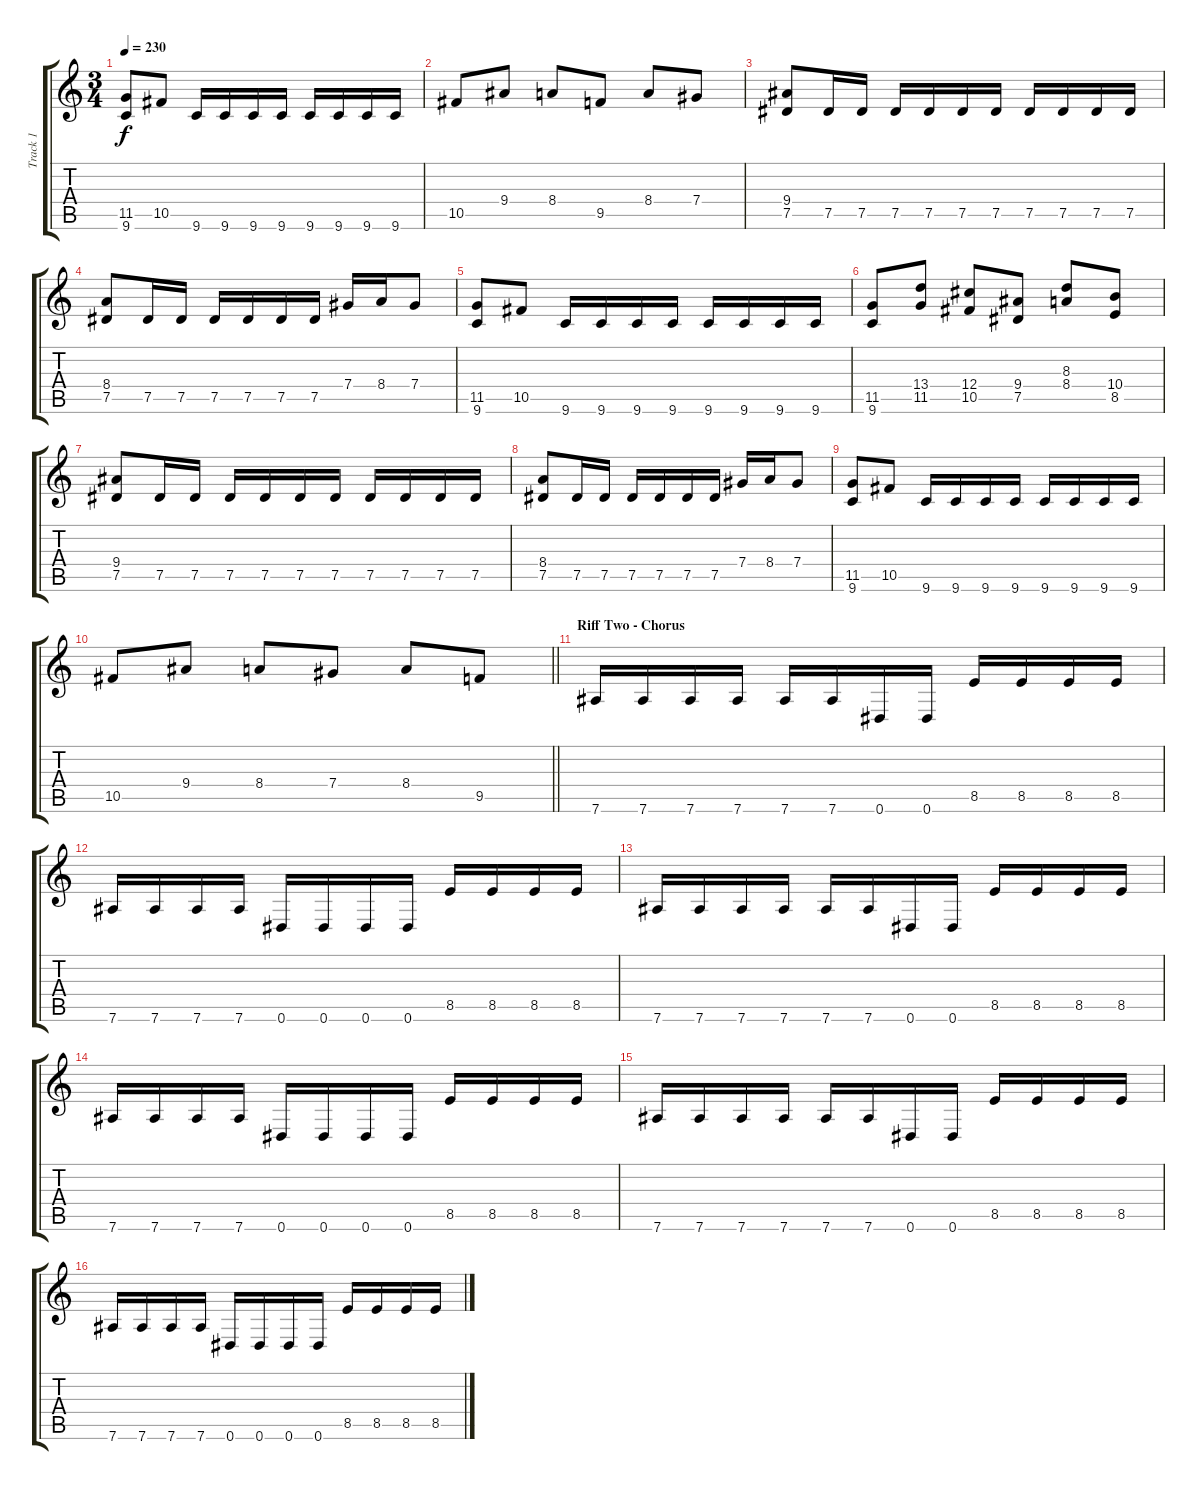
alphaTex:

\track ("Track 1" "Track 1") {instrument distortionguitar}
\staff {score tabs}
\tuning (Eb4 Bb3 Gb3 Db3 Ab2 Eb2) {hide}
\ts (3 4)
\tempo 230
\clef g2
\ks c
(11.5 9.6).8{dy f} 10.5.8 9.6.16 9.6.16 9.6.16 9.6.16 9.6.16 9.6.16 9.6.16 9.6.16 |
10.5.8 9.4.8 8.4.8 9.5.8 8.4.8 7.4.8 |
(9.4 7.5).8 7.5.16 7.5.16 7.5.16 7.5.16 7.5.16 7.5.16 7.5.16 7.5.16 7.5.16 7.5.16 |
(8.4 7.5).8 7.5.16 7.5.16 7.5.16 7.5.16 7.5.16 7.5.16 7.4.16 8.4.16 7.4.8 |
(11.5 9.6).8 10.5.8 9.6.16 9.6.16 9.6.16 9.6.16 9.6.16 9.6.16 9.6.16 9.6.16 |
(11.5 9.6).8 (13.4 11.5).8 (12.4 10.5).8 (9.4 7.5).8 (8.3 8.4).8 (10.4 8.5).8 |
(9.4 7.5).8 7.5.16 7.5.16 7.5.16 7.5.16 7.5.16 7.5.16 7.5.16 7.5.16 7.5.16 7.5.16 |
(8.4 7.5).8 7.5.16 7.5.16 7.5.16 7.5.16 7.5.16 7.5.16 7.4.16 8.4.16 7.4.8 |
(11.5 9.6).8 10.5.8 9.6.16 9.6.16 9.6.16 9.6.16 9.6.16 9.6.16 9.6.16 9.6.16 |
\barLineRight lightlight
10.5.8 9.4.8 8.4.8 7.4.8 8.4.8 9.5.8 |
\section ("" "Riff Two - Chorus")
7.6.16 7.6.16 7.6.16 7.6.16 7.6.16 7.6.16 0.6.16 0.6.16 8.5.16 8.5.16 8.5.16 8.5.16 |
7.6.16 7.6.16 7.6.16 7.6.16 0.6.16 0.6.16 0.6.16 0.6.16 8.5.16 8.5.16 8.5.16 8.5.16 |
7.6.16 7.6.16 7.6.16 7.6.16 7.6.16 7.6.16 0.6.16 0.6.16 8.5.16 8.5.16 8.5.16 8.5.16 |
7.6.16 7.6.16 7.6.16 7.6.16 0.6.16 0.6.16 0.6.16 0.6.16 8.5.16 8.5.16 8.5.16 8.5.16 |
7.6.16 7.6.16 7.6.16 7.6.16 7.6.16 7.6.16 0.6.16 0.6.16 8.5.16 8.5.16 8.5.16 8.5.16 |
7.6.16 7.6.16 7.6.16 7.6.16 0.6.16 0.6.16 0.6.16 0.6.16 8.5.16 8.5.16 8.5.16 8.5.16
